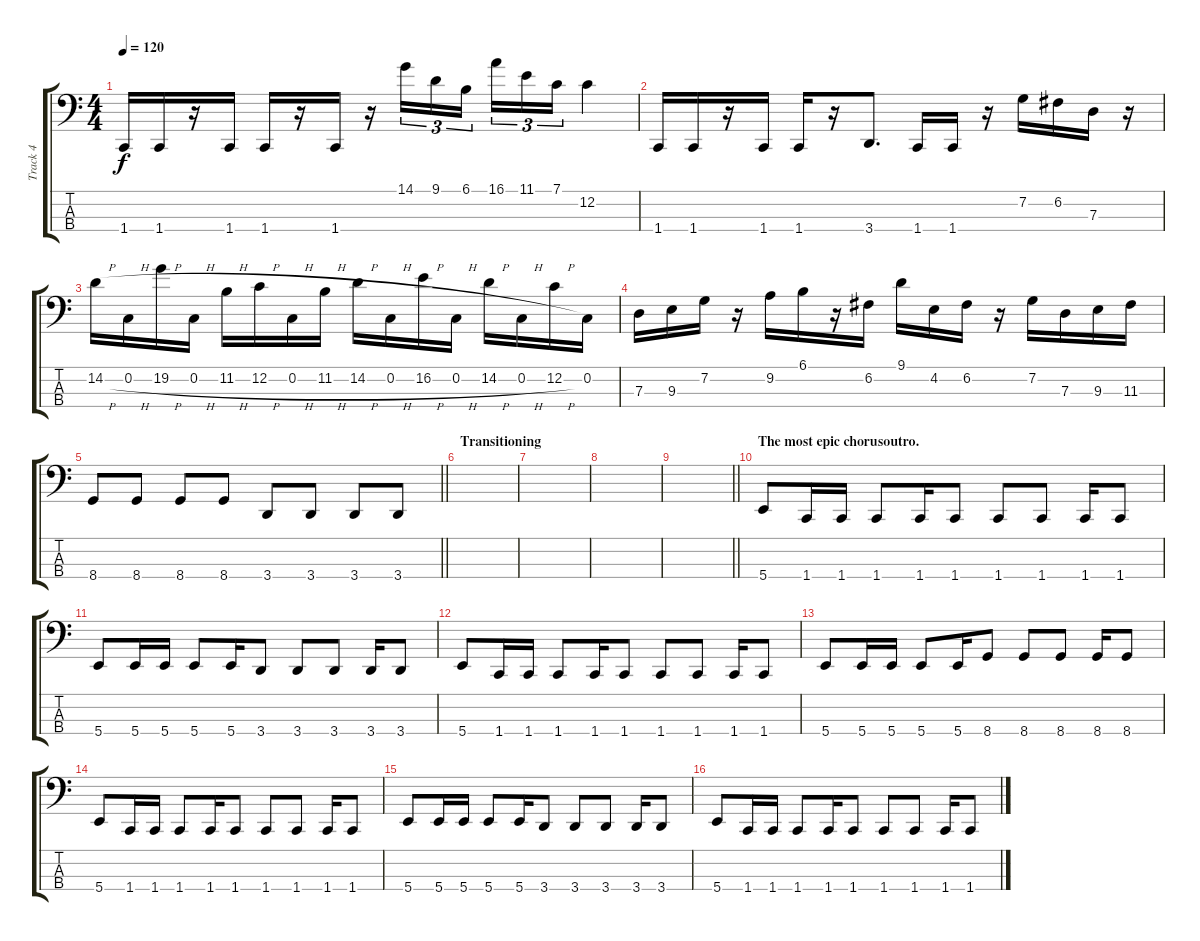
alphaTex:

\track ("Track 4" "Track 4") {instrument electricbassfinger}
\staff {score tabs}
\tuning (F2 C2 G1 B0) {hide}
\ts (4 4)
\tempo 120
\clef f4
\ks c
1.4.16{dy f} 1.4.16 r.16 1.4.16 1.4.16 r.16 1.4.16 r.16 14.1.16{tu (3 2)} 9.1.16{tu (3 2)} 6.1.16{tu (3 2) beam splitsecondary} 16.1.16{tu (3 2)} 11.1.16{tu (3 2)} 7.1.16{tu (3 2)} 12.2.4 |
1.4.16 1.4.16 r.16 1.4.16 1.4.16 r.16 3.4.8{d} 1.4.16 1.4.16 r.16 7.2.16 6.2.16 7.3.16 r.16 |
14.2{h}.16 0.2{h}.16 19.2{h}.16 0.2{h}.16 11.2{h}.16 12.2{h}.16 0.2{h}.16 11.2{h}.16 14.2{h}.16 0.2{h}.16 16.2{h}.16 0.2{h}.16 14.2{h}.16 0.2{h}.16 12.2{h}.16 0.2.16 |
7.3.16 9.3.16 7.2.16 r.16 9.2.16 6.1.16 r.16 6.2.16 9.1.16 4.2.16 6.2.16 r.16 7.2.16 7.3.16 9.3.16 11.3.16 |
\barLineRight lightlight
8.4.8 8.4.8 8.4.8 8.4.8 3.4.8 3.4.8 3.4.8 3.4.8 |
\section ("" "Transitioning")
|
|
|
\barLineRight lightlight
|
\section ("" "The most epic chorusoutro.")
5.4.8 1.4.16 1.4.16 1.4.8 1.4.16 1.4.8 1.4.8 1.4.8 1.4.16 1.4.8 |
5.4.8 5.4.16 5.4.16 5.4.8 5.4.16 3.4.8 3.4.8 3.4.8 3.4.16 3.4.8 |
5.4.8 1.4.16 1.4.16 1.4.8 1.4.16 1.4.8 1.4.8 1.4.8 1.4.16 1.4.8 |
5.4.8 5.4.16 5.4.16 5.4.8 5.4.16 8.4.8 8.4.8 8.4.8 8.4.16 8.4.8 |
5.4.8 1.4.16 1.4.16 1.4.8 1.4.16 1.4.8 1.4.8 1.4.8 1.4.16 1.4.8 |
5.4.8 5.4.16 5.4.16 5.4.8 5.4.16 3.4.8 3.4.8 3.4.8 3.4.16 3.4.8 |
5.4.8 1.4.16 1.4.16 1.4.8 1.4.16 1.4.8 1.4.8 1.4.8 1.4.16 1.4.8
